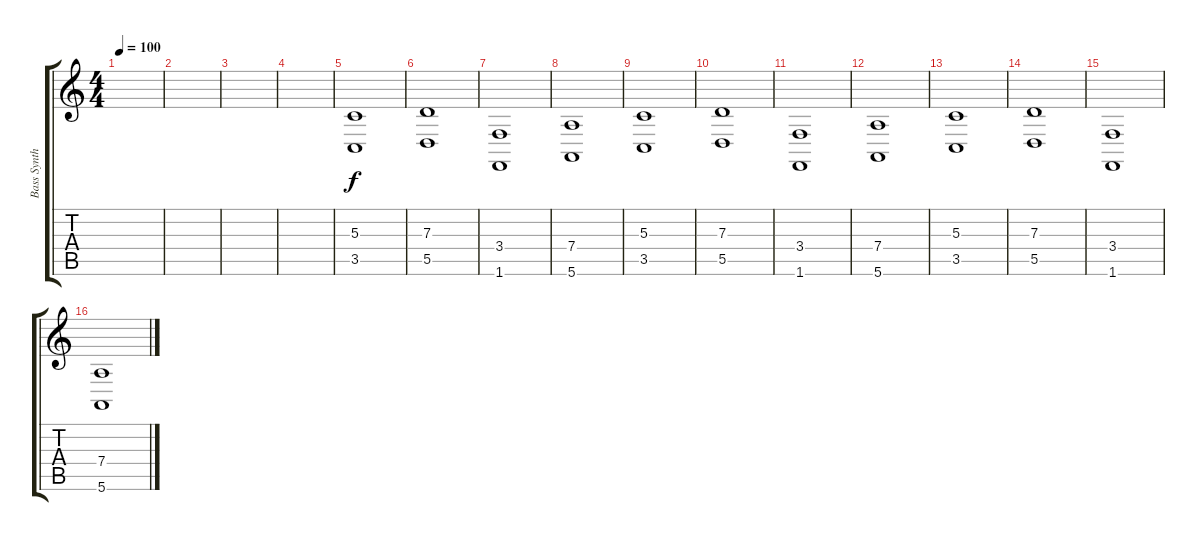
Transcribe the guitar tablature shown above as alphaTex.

\track ("Bass SynthStrings" "Bass Synth") {instrument synthstrings1}
\staff {score tabs}
\tuning (E4 B3 G3 D3 A2 E2) {hide}
\ts (4 4)
\tempo 100
\clef g2
\ks c
|
|
|
|
(5.3 3.5).1 |
(7.3 5.5).1 |
(3.4 1.6).1 |
(7.4 5.6).1 |
(5.3 3.5).1 |
(7.3 5.5).1 |
(3.4 1.6).1 |
(7.4 5.6).1 |
(5.3 3.5).1 |
(7.3 5.5).1 |
(3.4 1.6).1 |
(7.4 5.6).1
